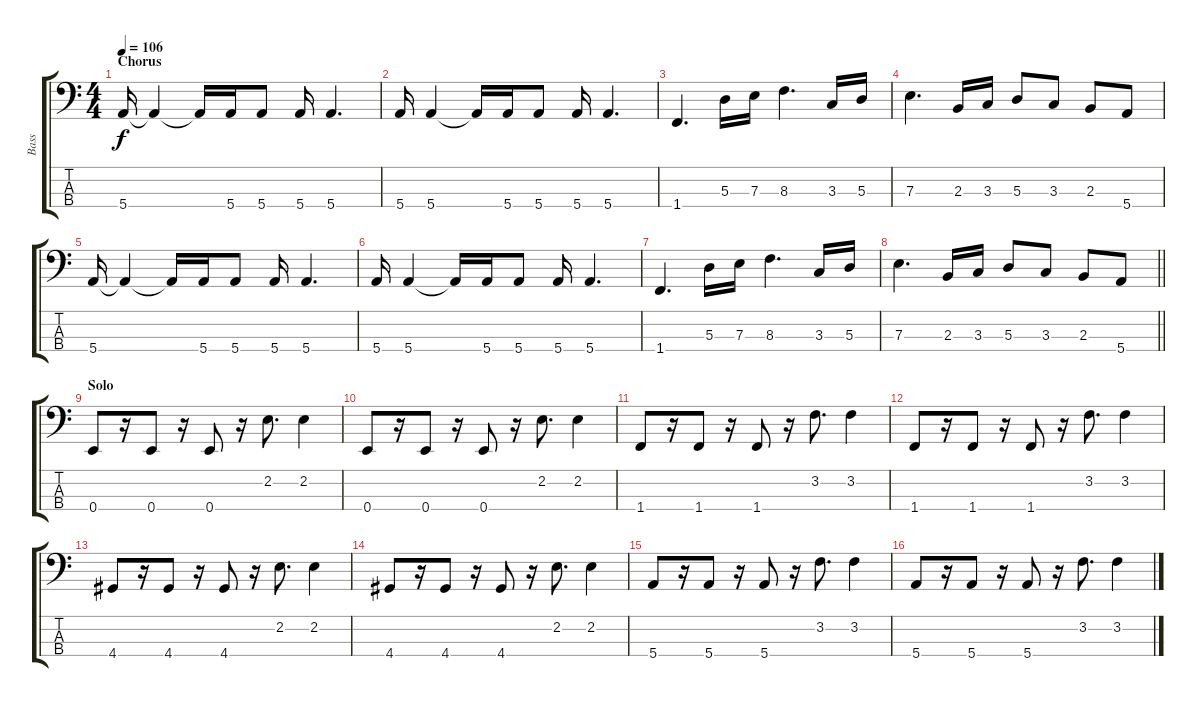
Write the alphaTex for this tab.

\track ("Bass" "Bass") {instrument electricbassfinger}
\staff {score tabs}
\tuning (G2 D2 A1 E1) {hide}
\ts (4 4)
\section ("" "Chorus")
\tempo 106
\clef f4
\ks c
5.4.16{dy f} 5.4{t}.4 5.4{t}.16 5.4.16 5.4.8 5.4.16 5.4.4{d} |
5.4.16 5.4.4 5.4{t}.16 5.4.16 5.4.8 5.4.16 5.4.4{d} |
1.4.4{d} 5.3.16 7.3.16 8.3.4{d} 3.3.16 5.3.16 |
7.3.4{d} 2.3.16 3.3.16 5.3.8 3.3.8 2.3.8 5.4.8 |
5.4.16 5.4{t}.4 5.4{t}.16 5.4.16 5.4.8 5.4.16 5.4.4{d} |
5.4.16 5.4.4 5.4{t}.16 5.4.16 5.4.8 5.4.16 5.4.4{d} |
1.4.4{d} 5.3.16 7.3.16 8.3.4{d} 3.3.16 5.3.16 |
\barLineRight lightlight
7.3.4{d} 2.3.16 3.3.16 5.3.8 3.3.8 2.3.8 5.4.8 |
\section ("" "Solo")
0.4.8 r.16 0.4.8 r.16 0.4.8 r.16 2.2.8{d} 2.2.4 |
0.4.8 r.16 0.4.8 r.16 0.4.8 r.16 2.2.8{d} 2.2.4 |
1.4.8 r.16 1.4.8 r.16 1.4.8 r.16 3.2.8{d} 3.2.4 |
1.4.8 r.16 1.4.8 r.16 1.4.8 r.16 3.2.8{d} 3.2.4 |
4.4.8 r.16 4.4.8 r.16 4.4.8 r.16 2.2.8{d} 2.2.4 |
4.4.8 r.16 4.4.8 r.16 4.4.8 r.16 2.2.8{d} 2.2.4 |
5.4.8 r.16 5.4.8 r.16 5.4.8 r.16 3.2.8{d} 3.2.4 |
5.4.8 r.16 5.4.8 r.16 5.4.8 r.16 3.2.8{d} 3.2.4
